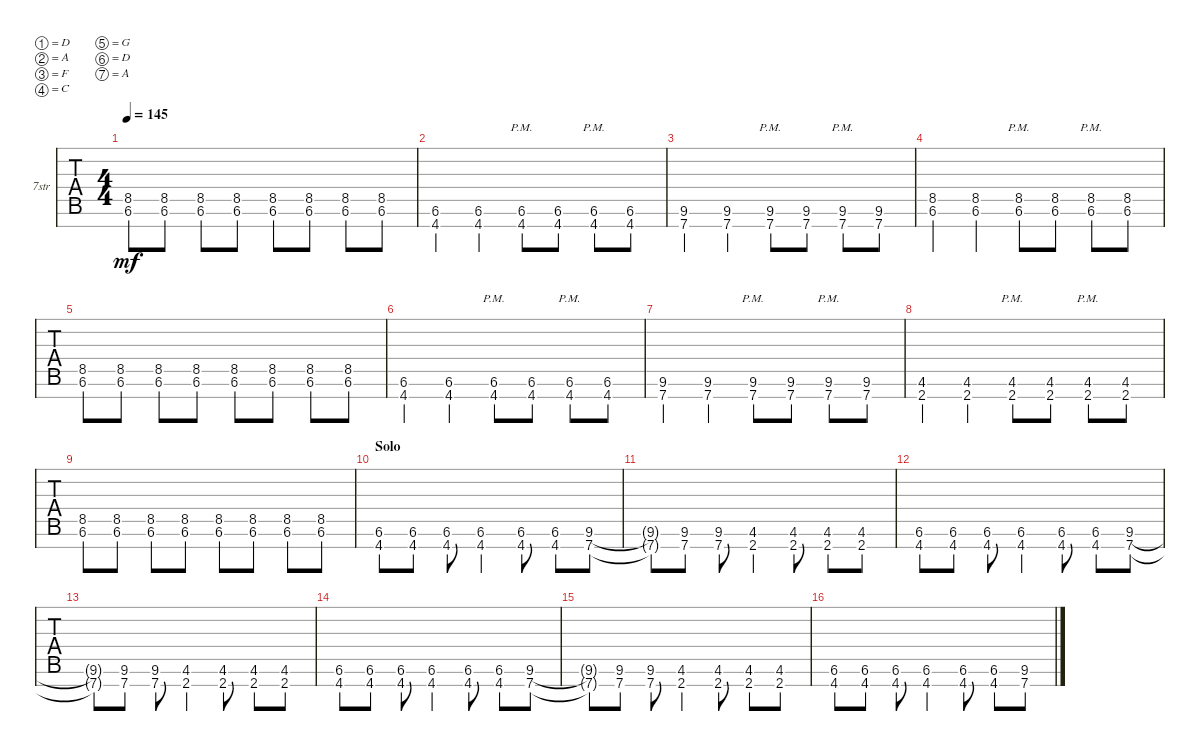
\bracketExtendMode groupsimilarinstruments
\firstSystemTrackNameOrientation horizontal
\otherSystemsTrackNameOrientation horizontal
\track ("7str" "7str") {defaultSystemsLayout 4 solo instrument overdrivenguitar}
\staff {tabs}
\tuning (D4 A3 F3 C3 G2 D2 A1)
\ts (4 4)
\tempo 145
\clef g2
\scale
0.976295
\ks bb
(6.6{acc b} 8.5{acc forcenatural}).8{dy mf beam Up} (6.6{acc b} 8.5{acc forcenatural}).8{beam Up} (6.6{acc b} 8.5{acc forcenatural}).8{beam Up} (6.6{acc b} 8.5{acc forcenatural}).8{beam Up} (6.6{acc b} 8.5{acc forcenatural}).8{beam Up} (6.6{acc b} 8.5{acc forcenatural}).8{beam Up} (6.6{acc b} 8.5{acc forcenatural}).8{beam Up} (6.6{acc b} 8.5{acc forcenatural}).8{beam Up} |
\scale
1.09285 (4.7{acc b} 6.6{acc b}).4{beam Up} (4.7{acc b} 6.6{acc b}).4{beam Up} (4.7{pm acc b} 6.6{pm acc b}).8{beam Up} (4.7{acc b} 6.6{acc b}).8{beam Up} (4.7{pm acc b} 6.6{pm acc b}).8{beam Up} (4.7{acc b} 6.6{acc b}).8{beam Up} |
\scale
0.960769 (7.7{acc #} 9.6{acc #}).4{beam Up} (7.7{acc #} 9.6{acc #}).4{beam Up} (7.7{acc #} 9.6{pm acc #}).8{beam Up} (7.7{acc #} 9.6{acc #}).8{beam Up} (7.7{acc #} 9.6{pm acc #}).8{beam Up} (7.7{acc #} 9.6{acc #}).8{beam Up} |
\scale
0.97319 (6.6{acc b} 8.5{acc forcenatural}).4{beam Up} (6.6{acc b} 8.5{acc forcenatural}).4{beam Up} (6.6{acc b} 8.5{pm acc forcenatural}).8{beam Up} (6.6{acc b} 8.5{acc forcenatural}).8{beam Up} (6.6{acc b} 8.5{pm acc forcenatural}).8{beam Up} (6.6{acc b} 8.5{acc forcenatural}).8{beam Up} |
\scale
0.97319 (6.6{acc b} 8.5{acc forcenatural}).8{beam Up} (6.6{acc b} 8.5{acc forcenatural}).8{beam Up} (6.6{acc b} 8.5{acc forcenatural}).8{beam Up} (6.6{acc b} 8.5{acc forcenatural}).8{beam Up} (6.6{acc b} 8.5{acc forcenatural}).8{beam Up} (6.6{acc b} 8.5{acc forcenatural}).8{beam Up} (6.6{acc b} 8.5{acc forcenatural}).8{beam Up} (6.6{acc b} 8.5{acc forcenatural}).8{beam Up} |
\scale
1.09596 (4.7{acc b} 6.6{acc b}).4{beam Up} (4.7{acc b} 6.6{acc b}).4{beam Up} (4.7{pm acc b} 6.6{pm acc b}).8{beam Up} (4.7{acc b} 6.6{acc b}).8{beam Up} (4.7{pm acc b} 6.6{pm acc b}).8{beam Up} (4.7{acc b} 6.6{acc b}).8{beam Up} |
\scale
0.963874 (7.7{acc #} 9.6{acc #}).4{beam Up} (7.7{acc #} 9.6{acc #}).4{beam Up} (7.7{acc #} 9.6{pm acc #}).8{beam Up} (7.7{acc #} 9.6{acc #}).8{beam Up} (7.7{acc #} 9.6{pm acc #}).8{beam Up} (7.7{acc #} 9.6{acc #}).8{beam Up} |
\scale
0.963874 (2.7{acc #} 4.6{acc b}).4{beam Up} (2.7{acc #} 4.6{acc b}).4{beam Up} (2.7{acc #} 4.6{pm acc b}).8{beam Up} (2.7{acc #} 4.6{acc b}).8{beam Up} (2.7{acc #} 4.6{pm acc b}).8{beam Up} (2.7{acc #} 4.6{acc b}).8{beam Up} |
\scale
0.976295 (6.6{acc b} 8.5{acc forcenatural}).8{beam Up} (6.6{acc b} 8.5{acc forcenatural}).8{beam Up} (6.6{acc b} 8.5{acc forcenatural}).8{beam Up} (6.6{acc b} 8.5{acc forcenatural}).8{beam Up} (6.6{acc b} 8.5{acc forcenatural}).8{beam Up} (6.6{acc b} 8.5{acc forcenatural}).8{beam Up} (6.6{acc b} 8.5{acc forcenatural}).8{beam Up} (6.6{acc b} 8.5{acc forcenatural}).8{beam Up} |
\section ("" "Solo")
\scale
1.07611 (4.7{acc b} 6.6{acc b}).8{beam Up} (4.7{acc b} 6.6{acc b}).8{beam Up} (4.7{acc b} 6.6{acc b}).8{beam Up} (4.7{acc b} 6.6{acc b}).4{beam Up} (4.7{acc b} 6.6{acc b}).8{beam Up} (4.7{acc b} 6.6{acc b}).8{beam Up} (7.7{acc #} 9.6{acc #}).8{beam Up} |
\scale
0.989927 (7.7{t acc #} 9.6{t acc #}).8{beam Up} (7.7{acc #} 9.6{acc #}).8{beam Up} (7.7{acc #} 9.6{acc #}).8{beam Up} (2.7{acc #} 4.6{acc b}).4{beam Up} (2.7{acc #} 4.6{acc b}).8{beam Up} (2.7{acc #} 4.6{acc b}).8{beam Up} (2.7{acc #} 4.6{acc b}).8{beam Up} |
\scale
0.944032 (4.7{acc b} 6.6{acc b}).8 (4.7{acc b} 6.6{acc b}).8 (4.7{acc b} 6.6{acc b}).8 (4.7{acc b} 6.6{acc b}).4 (4.7{acc b} 6.6{acc b}).8 (4.7{acc b} 6.6{acc b}).8 (7.7{acc #} 9.6{acc #}).8 |
\scale
0.989927 (7.7{t acc #} 9.6{t acc #}).8 (7.7{acc #} 9.6{acc #}).8 (7.7{acc #} 9.6{acc #}).8 (2.7{acc #} 4.6{acc b}).4 (2.7{acc #} 4.6{acc b}).8 (2.7{acc #} 4.6{acc b}).8 (2.7{acc #} 4.6{acc b}).8 |
\scale
1.07143 (4.7{acc b} 6.6{acc b}).8 (4.7{acc b} 6.6{acc b}).8 (4.7{acc b} 6.6{acc b}).8 (4.7{acc b} 6.6{acc b}).4 (4.7{acc b} 6.6{acc b}).8 (4.7{acc b} 6.6{acc b}).8 (7.7{acc #} 9.6{acc #}).8 |
\scale
0.98524 (7.7{t acc #} 9.6{t acc #}).8 (7.7{acc #} 9.6{acc #}).8 (7.7{acc #} 9.6{acc #}).8 (2.7{acc #} 4.6{acc b}).4 (2.7{acc #} 4.6{acc b}).8 (2.7{acc #} 4.6{acc b}).8 (2.7{acc #} 4.6{acc b}).8 |
\scale
0.939346 (4.7{acc b} 6.6{acc b}).8 (4.7{acc b} 6.6{acc b}).8 (4.7{acc b} 6.6{acc b}).8 (4.7{acc b} 6.6{acc b}).4 (4.7{acc b} 6.6{acc b}).8 (4.7{acc b} 6.6{acc b}).8 (7.7{acc #} 9.6{acc #}).8
